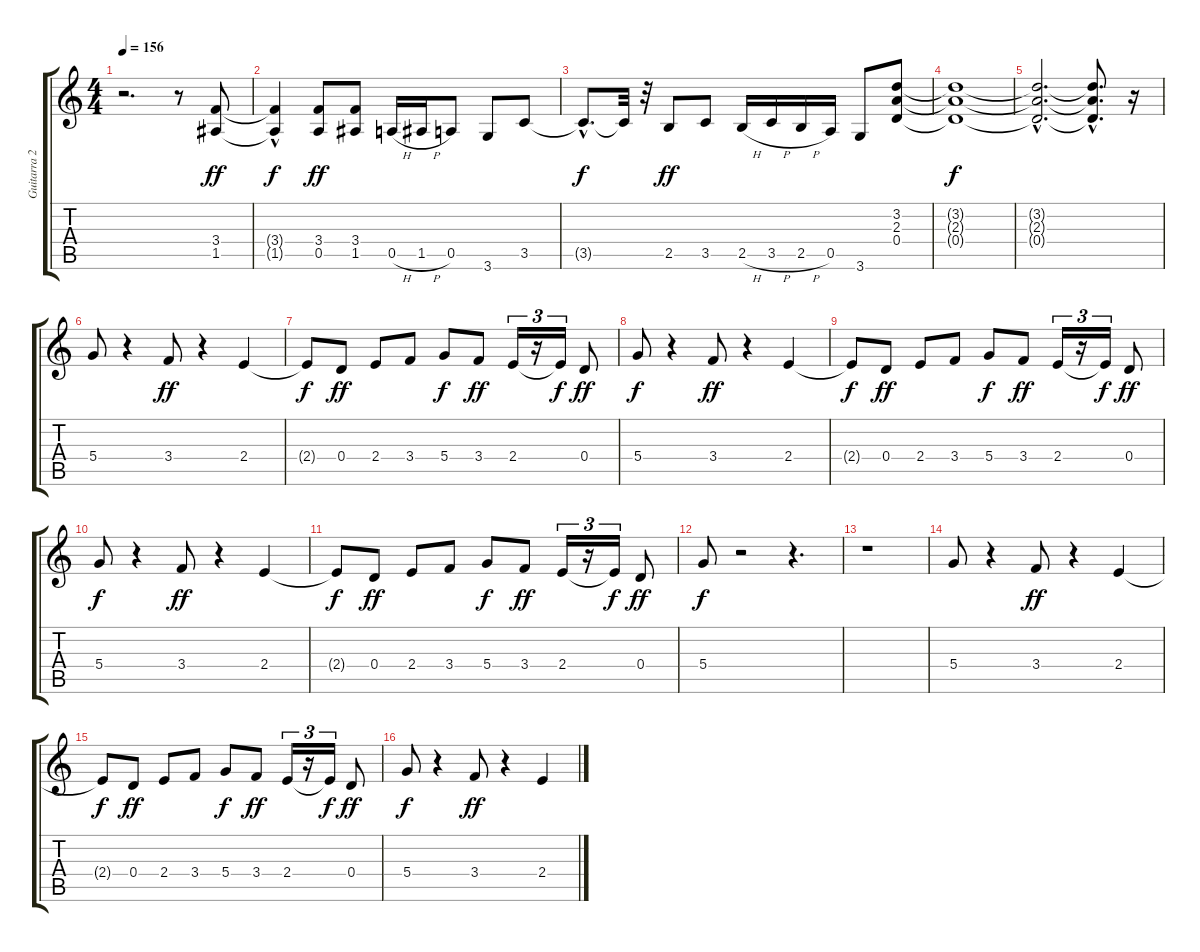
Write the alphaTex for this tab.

\track ("Guitarra 2" "Guitarra 2") {instrument overdrivenguitar}
\staff {score tabs}
\tuning (E4 B3 G3 D3 A2 E2) {hide}
\ts (4 4)
\tempo 156
\clef g2
\ks c
r.2{d dy ff instrument overdrivenguitar} r.8 (3.4 1.5).8 |
(3.4{hac t} 1.5{t}).4{dy f} (3.4 0.5).8{dy ff} (3.4 1.5).8 0.5{h}.16 1.5{h}.16 0.5.8 3.6.8 3.5.8 |
3.5{hac t}.8{d dy f} 3.5{t}.32 r.32 2.5.8{dy ff} 3.5.8 2.5{h}.16 3.5{h}.16 2.5{h}.16 0.5.16 3.6.8 (3.2 2.3 0.4).8 |
(3.2{t} 2.3{t} 0.4{t}).1{dy f} |
(3.2{hac t} 2.3{hac t} 0.4{hac t}).2{d} (3.2{hac t} 2.3{hac t} 0.4{hac t}).8{d} r.16 |
5.4.8 r.4 3.4.8{dy ff} r.4 2.4.4 |
2.4{t}.8{dy f} 0.4.8{dy ff} 2.4.8 3.4.8 5.4.8{dy f} 3.4.8{dy ff} 2.4.16{tu (3 2)} r.16{tu (3 2)} 2.4{t}.16{tu (3 2) dy f} 0.4.8{dy ff} |
5.4.8{dy f} r.4 3.4.8{dy ff} r.4 2.4.4 |
2.4{t}.8{dy f} 0.4.8{dy ff} 2.4.8 3.4.8 5.4.8{dy f} 3.4.8{dy ff} 2.4.16{tu (3 2)} r.16{tu (3 2)} 2.4{t}.16{tu (3 2) dy f} 0.4.8{dy ff} |
5.4.8{dy f} r.4 3.4.8{dy ff} r.4 2.4.4 |
2.4{t}.8{dy f} 0.4.8{dy ff} 2.4.8 3.4.8 5.4.8{dy f} 3.4.8{dy ff} 2.4.16{tu (3 2)} r.16{tu (3 2)} 2.4{t}.16{tu (3 2) dy f} 0.4.8{dy ff} |
5.4.8{dy f} r.2 r.4{d} |
r.1 |
5.4.8 r.4 3.4.8{dy ff} r.4 2.4.4 |
2.4{t}.8{dy f} 0.4.8{dy ff} 2.4.8 3.4.8 5.4.8{dy f} 3.4.8{dy ff} 2.4.16{tu (3 2)} r.16{tu (3 2)} 2.4{t}.16{tu (3 2) dy f} 0.4.8{dy ff} |
5.4.8{dy f} r.4 3.4.8{dy ff} r.4 2.4.4
